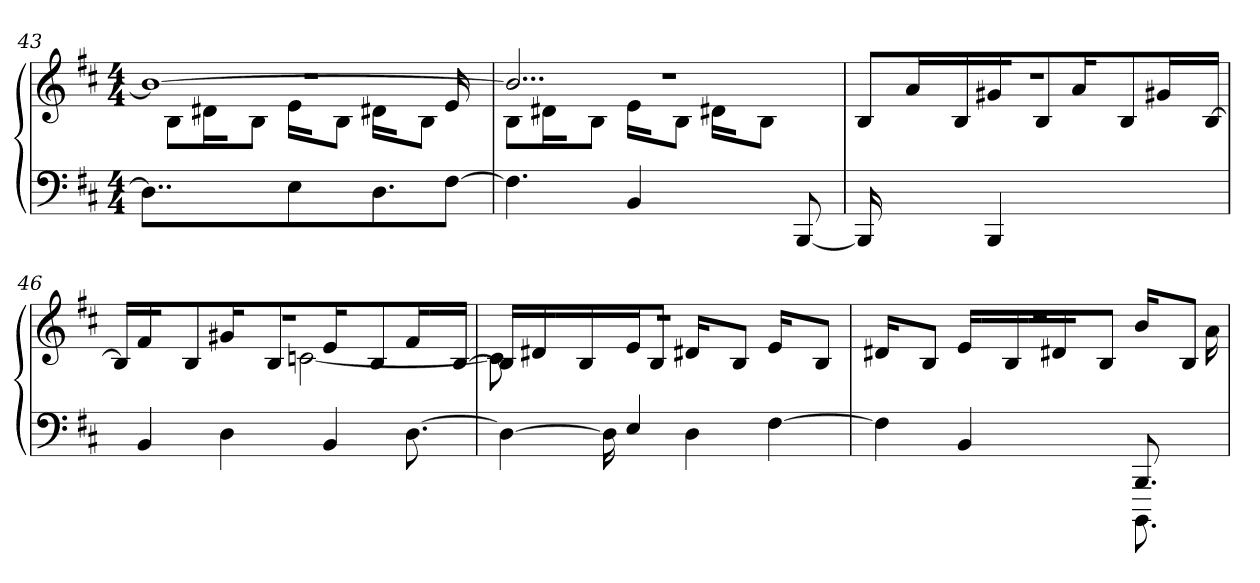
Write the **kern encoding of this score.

**kern	**kern
*part2	*part1
*staff2	*staff1
*clefF4	*clefG2
*k[f#c#]	*k[f#c#]
*b:	*b:
*M4/4	*M4/4
=43	=43
*	*^
*	*	*^
*	*	*	*^
*	*	*	*	*^
4..D]	1b_	16ryy	2..ryy	1r	1r
.	.	8BL	.	.	.
.	.	16d#XK	.	.	.
.	.	16ryy	.	.	.
.	.	8BJ	.	.	.
4E	.	16eKL	.	.	.
.	.	16ryy	.	.	.
.	.	8BJ	.	.	.
8.D	.	16d#XKL	.	.	.
.	.	16ryy	.	.	.
.	.	8BJ	.	.	.
[8F#J	.	.	16e	.	.
.	.	16ryy	16ryy	.	.
*	*	*	*	*v	*v
=44	=44	=44	=44	=44
4.F#]	2...b]	8BL	1r	1r
.	.	16d#XK	.	.
.	.	16ryy	.	.
.	.	8BJ	.	.
4BB	.	16eKL	.	.
.	.	16ryy	.	.
.	.	8BJ	.	.
4ryy	.	16d#XKL	.	.
.	.	16ryy	.	.
.	.	8BJ	.	.
[8BBB	.	8ryy	.	.
.	16ryy	.	.	.
*	*	*	*v	*v
=45	=45	=45	=45
16BBB]	8BL	1r	1r
4ryy	.	.	.
.	16aL	.	.
.	16ryy	.	.
.	16B	.	.
4BBB	16g#XJ	.	.
.	16ryy	.	.
.	8BJ	.	.
4..ryy	16aKL	.	.
.	16ryy	.	.
.	8BJ	.	.
.	16g#XKL	.	.
.	16ryy	.	.
.	[16BJJ	.	.
=46	=46	=46	=46
*	*	*	*^
16ryy	16BLL]	2ryy	1r	1r
4BB	16f#J	.	.	.
.	16ryy	.	.	.
.	8BJ	.	.	.
4D	16g#XKL	.	.	.
.	16ryy	.	.	.
.	8BJ	.	.	.
.	.	[2c	.	.
4BB	16eKL	.	.	.
.	16ryy	.	.	.
.	8BJ	.	.	.
[8.D	16f#KL	.	.	.
.	16ryy	.	.	.
.	[16BJJ	.	.	.
=47	=47	=47	=47	=47
*^	*	*	*	*
4D_	2ryy	16BLL]	8c]	1r	1r
.	.	16d#XJ	.	.	.
.	.	16ryy	2..ryy	.	.
.	.	16BJL	.	.	.
16D]	.	16ryy	.	.	.
4E	.	16eJL	.	.	.
.	.	8BJ	.	.	.
.	4D	16d#XKL	.	.	.
8.ryy	.	16ryy	.	.	.
.	.	8BJ	.	.	.
[4F#	4ryy	16eKL	.	.	.
.	.	16ryy	.	.	.
.	.	8BJ	.	.	.
=48	=48	=48	=48	=48	=48
4F#]	2.ryy	16d#XKL	2...ryy	1r	1r
.	.	16ryy	.	.	.
.	.	8BJ	.	.	.
4BB	.	16eLL	.	.	.
.	.	16ryy	.	.	.
.	.	16B	.	.	.
.	.	16ryy	.	.	.
4ryy	.	16d#XJ	.	.	.
.	.	16ryy	.	.	.
.	.	8BJ	.	.	.
8.BBB	8.BBBB	16bKL	.	.	.
.	.	16ryy	.	.	.
.	.	8BJ	.	.	.
16ryy	16ryy	.	16a	.	.
*v	*v	*	*	*	*
*	*v	*v	*v	*v
=	=
*-	*-
